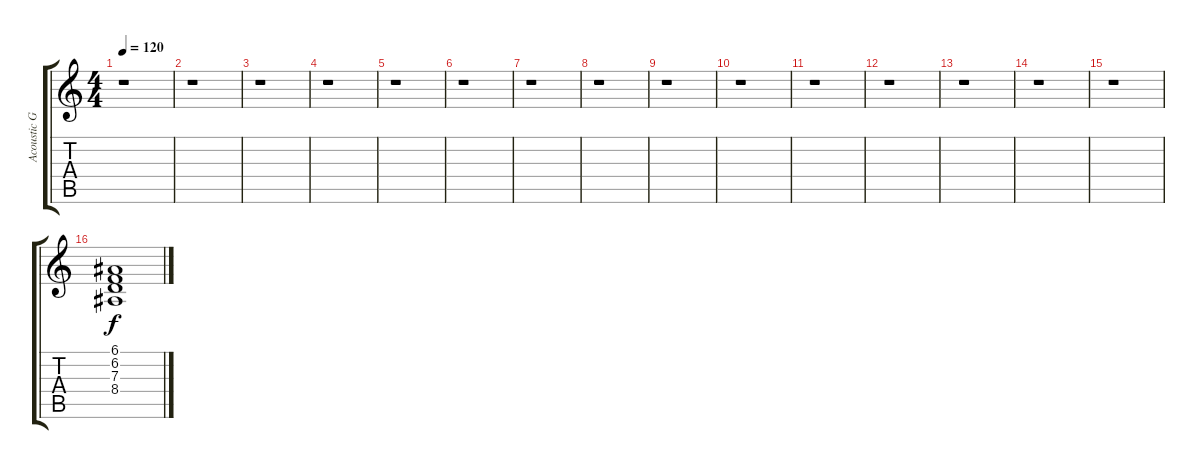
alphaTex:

\track ("Acoustic Grand Piano" "Acoustic G") {instrument acousticgrandpiano}
\staff {score tabs}
\tuning (E4 B3 G3 D3 A2 E2) {hide}
\ts (4 4)
\tempo 120
\clef g2
\ks c
r.1{dy f} |
r.1 |
r.1 |
r.1 |
r.1 |
r.1 |
r.1 |
r.1 |
r.1 |
r.1 |
r.1 |
r.1 |
r.1 |
r.1 |
r.1 |
(6.1 6.2 7.3 8.4).1
